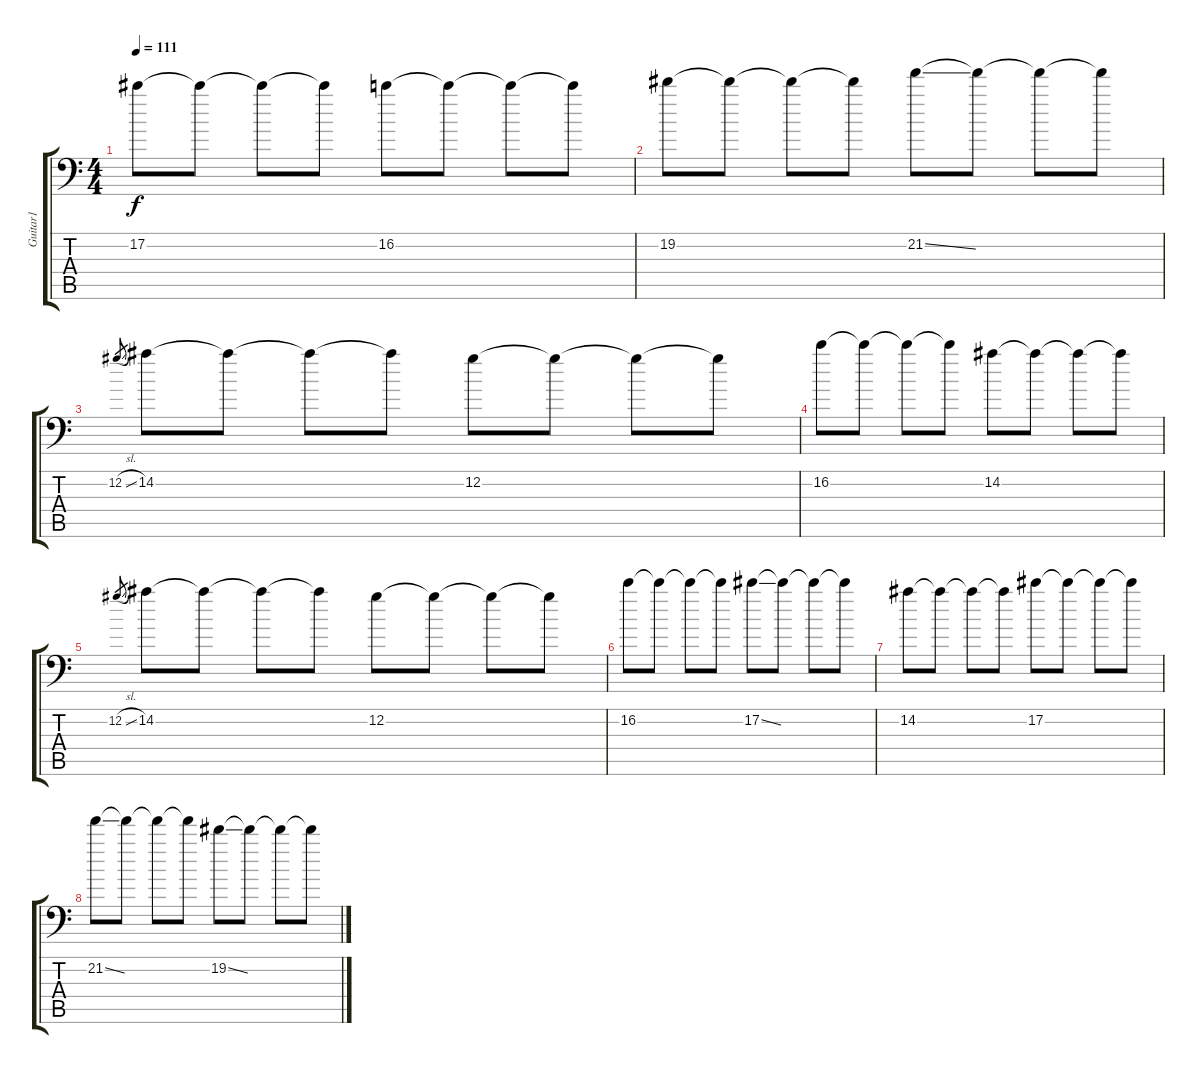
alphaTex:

\track ("Guitar1" "Guitar1") {instrument overdrivenguitar}
\staff {score tabs}
\tuning (B3 Ab3 E3 B2 Eb2 Bb1) {hide}
\ts (4 4)
\tempo 111
\clef f4
\ks c
17.2.8{dy f} 17.2{t}.8 17.2{t}.8 17.2{t}.8 16.2.8 16.2{t}.8 16.2{t}.8 16.2{t}.8 |
19.2.8 19.2{t}.8 19.2{t}.8 19.2{t}.8 21.2{ss}.8 21.2{t}.8 21.2{t}.8 21.2{t}.8 |
12.2{sl}.8{gr} 14.2.8 14.2{t}.8 14.2{t}.8 14.2{t}.8 12.2.8 12.2{t}.8 12.2{t}.8 12.2{t}.8 |
16.2.8 16.2{t}.8 16.2{t}.8 16.2{t}.8 14.2.8 14.2{t}.8 14.2{t}.8 14.2{t}.8 |
12.2{sl}.8{gr} 14.2.8 14.2{t}.8 14.2{t}.8 14.2{t}.8 12.2.8 12.2{t}.8 12.2{t}.8 12.2{t}.8 |
16.2.8 16.2{t}.8 16.2{t}.8 16.2{t}.8 17.2{ss}.8 17.2{t}.8 17.2{t}.8 17.2{t}.8 |
14.2.8 14.2{t}.8 14.2{t}.8 14.2{t}.8 17.2.8 17.2{t}.8 17.2{t}.8 17.2{t}.8 |
21.2{ss}.8 21.2{t}.8 21.2{t}.8 21.2{t}.8 19.2{ss}.8 19.2{t}.8 19.2{t}.8 19.2{t}.8
